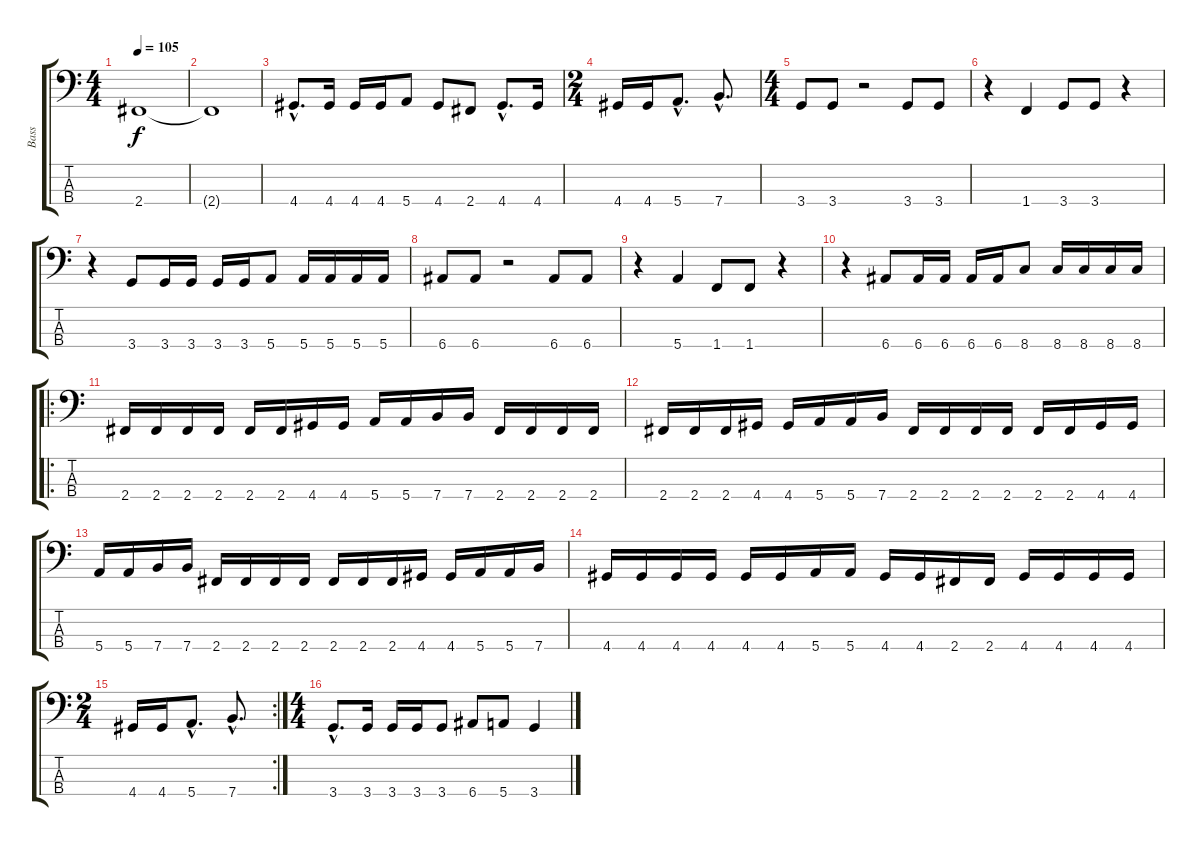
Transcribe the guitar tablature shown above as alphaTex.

\track ("Bass" "Bass") {instrument electricbasspick}
\staff {score tabs}
\tuning (G2 D2 A1 E1) {hide}
\ts (4 4)
\tempo 105
\clef f4
\ks c
2.4{t}.1{dy f} |
2.4{t}.1 |
4.4{hac}.8{d} 4.4.16 4.4.16 4.4.16 5.4.8 4.4.8 2.4.8 4.4{hac}.8{d} 4.4.16 |
\ts (2 4)
4.4.16 4.4.16 5.4{hac}.8{d} 7.4{hac}.8{d} |
\ts (4 4)
3.4.8 3.4.8 r.2 3.4.8 3.4.8 |
r.4 1.4.4 3.4.8 3.4.8 r.4 |
r.4 3.4.8 3.4.16 3.4.16 3.4.16 3.4.16 5.4.8 5.4.16 5.4.16 5.4.16 5.4.16 |
6.4.8 6.4.8 r.2 6.4.8 6.4.8 |
r.4 5.4.4 1.4.8 1.4.8 r.4 |
r.4 6.4.8 6.4.16 6.4.16 6.4.16 6.4.16 8.4.8 8.4.16 8.4.16 8.4.16 8.4.16 |
\ro
2.4.16 2.4.16 2.4.16 2.4.16 2.4.16 2.4.16 4.4.16 4.4.16 5.4.16 5.4.16 7.4.16 7.4.16 2.4.16 2.4.16 2.4.16 2.4.16 |
2.4.16 2.4.16 2.4.16 4.4.16 4.4.16 5.4.16 5.4.16 7.4.16 2.4.16 2.4.16 2.4.16 2.4.16 2.4.16 2.4.16 4.4.16 4.4.16 |
5.4.16 5.4.16 7.4.16 7.4.16 2.4.16 2.4.16 2.4.16 2.4.16 2.4.16 2.4.16 2.4.16 4.4.16 4.4.16 5.4.16 5.4.16 7.4.16 |
4.4.16 4.4.16 4.4.16 4.4.16 4.4.16 4.4.16 5.4.16 5.4.16 4.4.16 4.4.16 2.4.16 2.4.16 4.4.16 4.4.16 4.4.16 4.4.16 |
\rc 2
\ts (2 4)
4.4.16 4.4.16 5.4{hac}.8{d} 7.4{hac}.8{d} |
\ts (4 4)
3.4{hac}.8{d} 3.4.16 3.4.16 3.4.16 3.4.8 6.4.8 5.4.8 3.4.4
